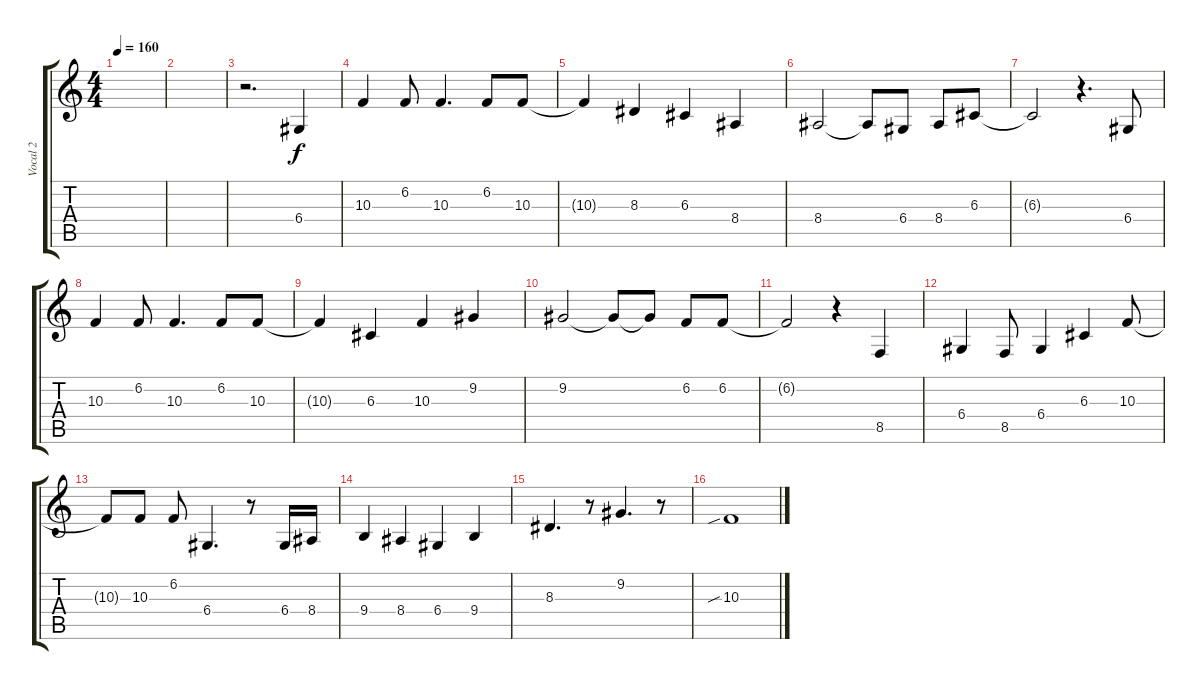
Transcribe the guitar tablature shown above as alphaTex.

\track ("Vocal 2" "Vocal 2") {instrument clarinet}
\staff {score tabs}
\tuning (E4 B3 G3 D3 A2 E2) {hide}
\ts (4 4)
\tempo 160
\clef g2
\ks c
|
|
r.2{d} 6.4.4 |
10.3.4 6.2.8 10.3.4{d} 6.2.8 10.3.8 |
10.3{t}.4 8.3.4 6.3.4 8.4.4 |
8.4.2 8.4{t}.8 6.4.8 8.4.8 6.3.8 |
6.3{t}.2 r.4{d} 6.4.8 |
10.3.4 6.2.8 10.3.4{d} 6.2.8 10.3.8 |
10.3{t}.4 6.3.4 10.3.4 9.2.4 |
9.2.2 9.2{t}.8 9.2{t}.8 6.2.8 6.2.8 |
6.2{t}.2 r.4 8.5.4 |
6.4.4 8.5.8 6.4.4 6.3.4 10.3.8 |
10.3{t}.8 10.3.8 6.2.8 6.4.4{d} r.8 6.4.16 8.4.16 |
9.4.4 8.4.4 6.4.4 9.4.4 |
8.3.4{d} r.8 9.2.4{d} r.8 |
10.3{sib}.1
